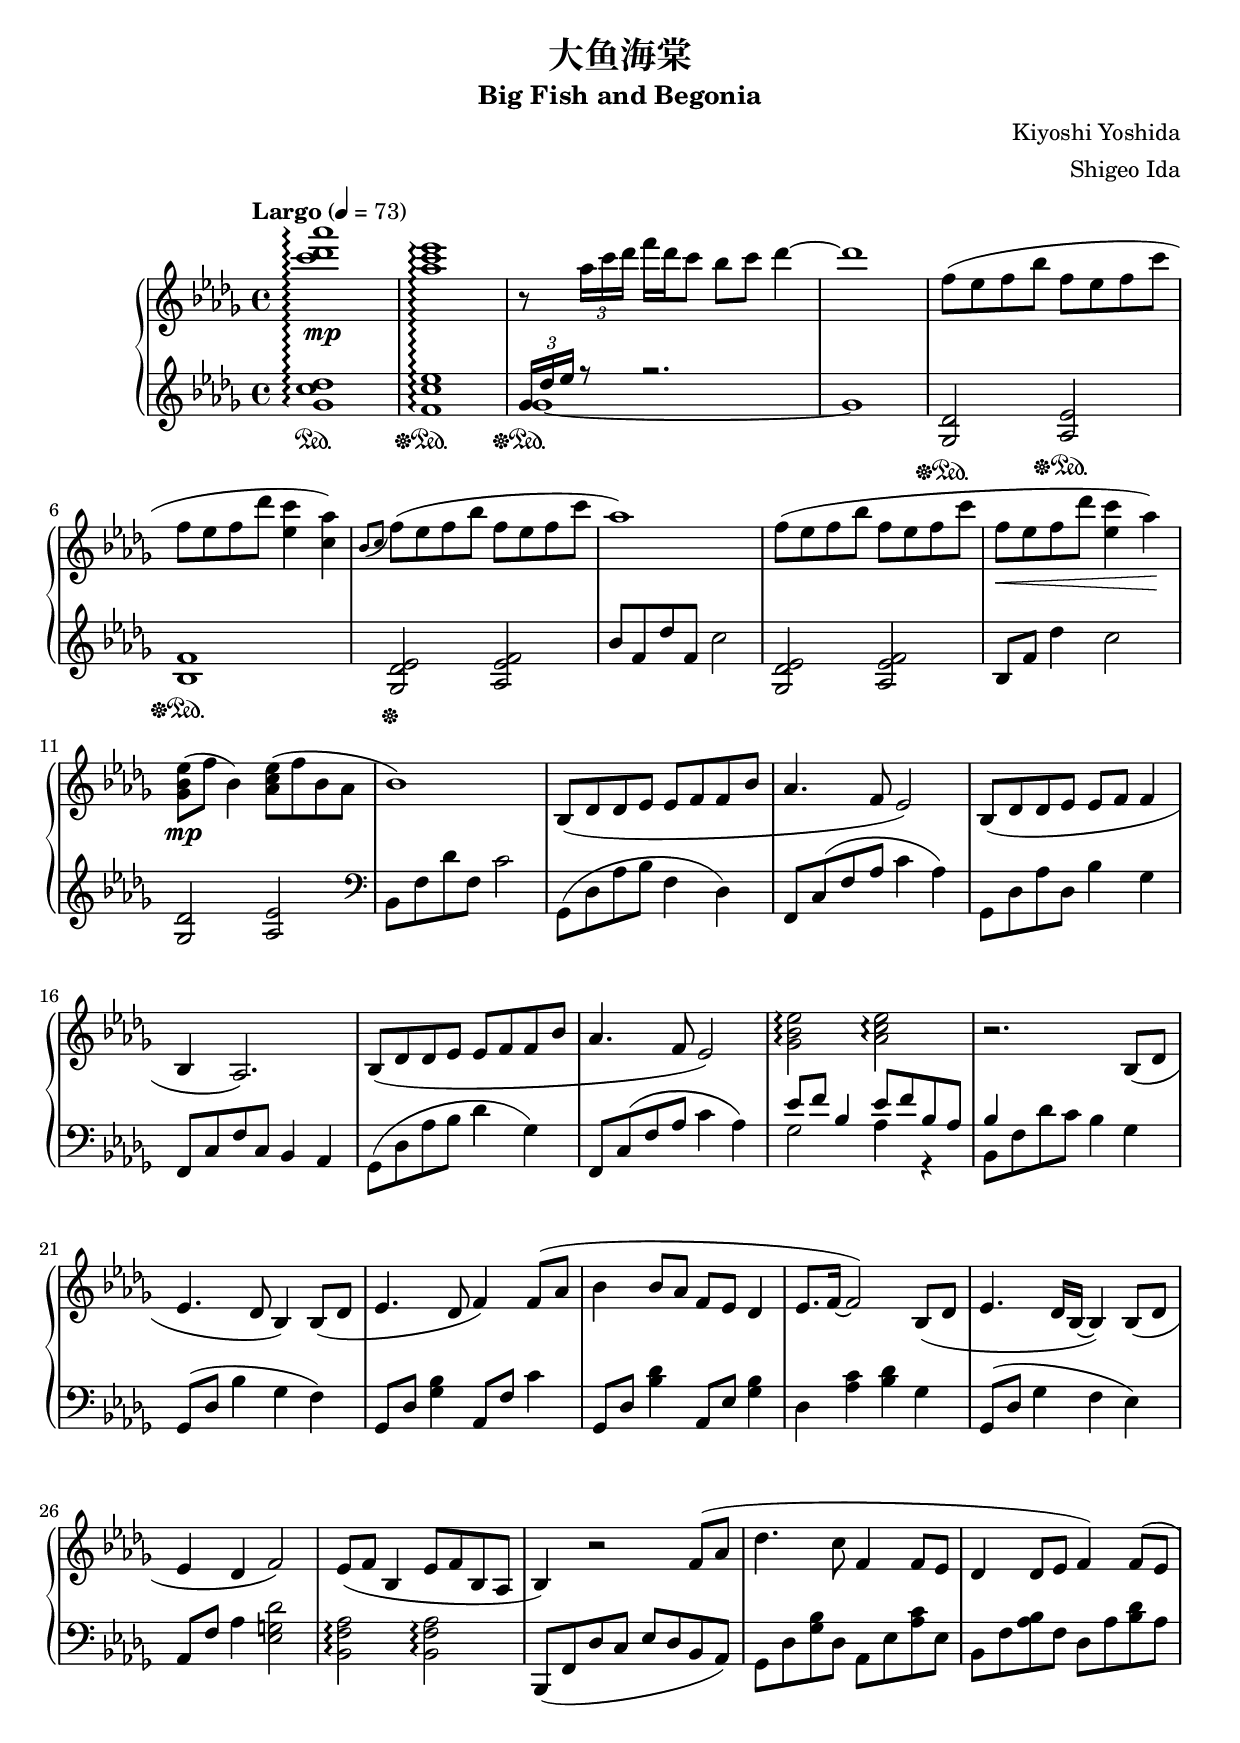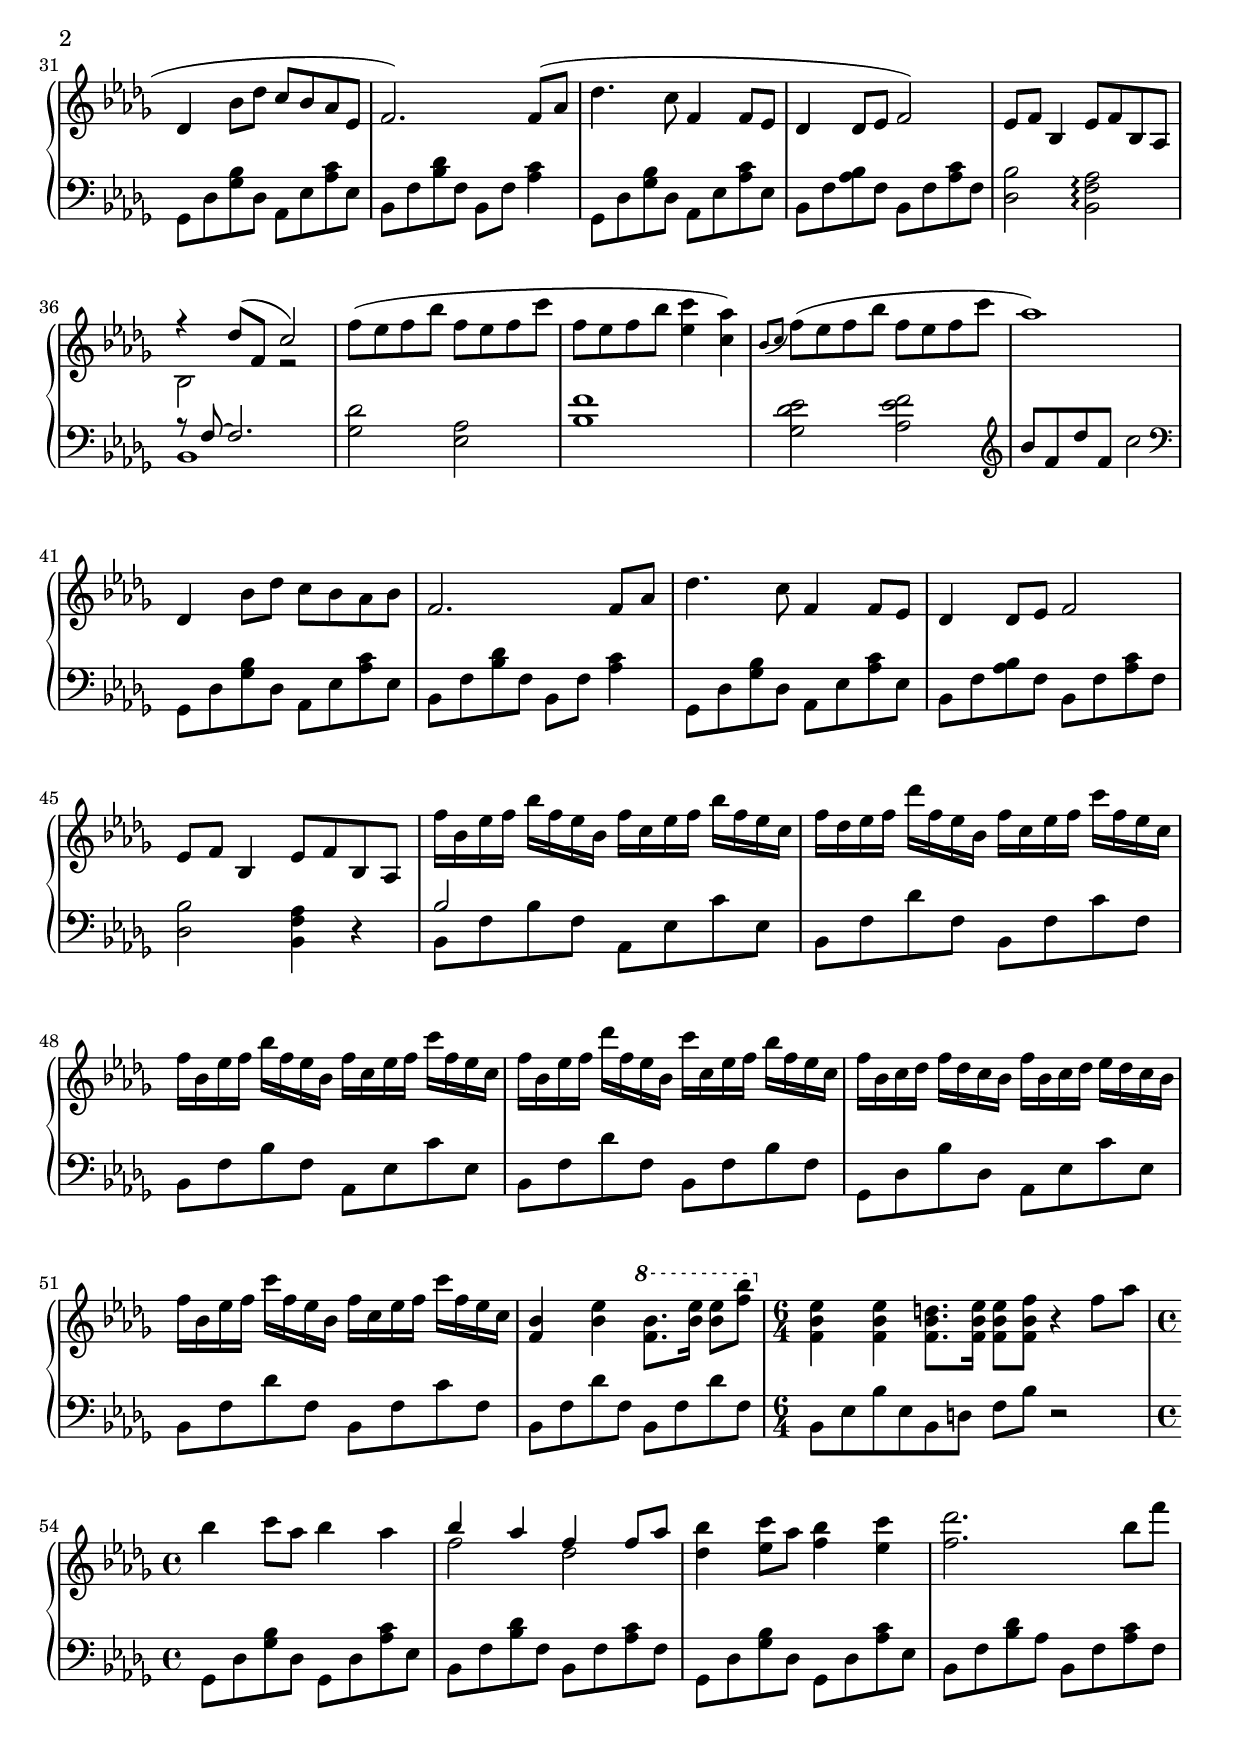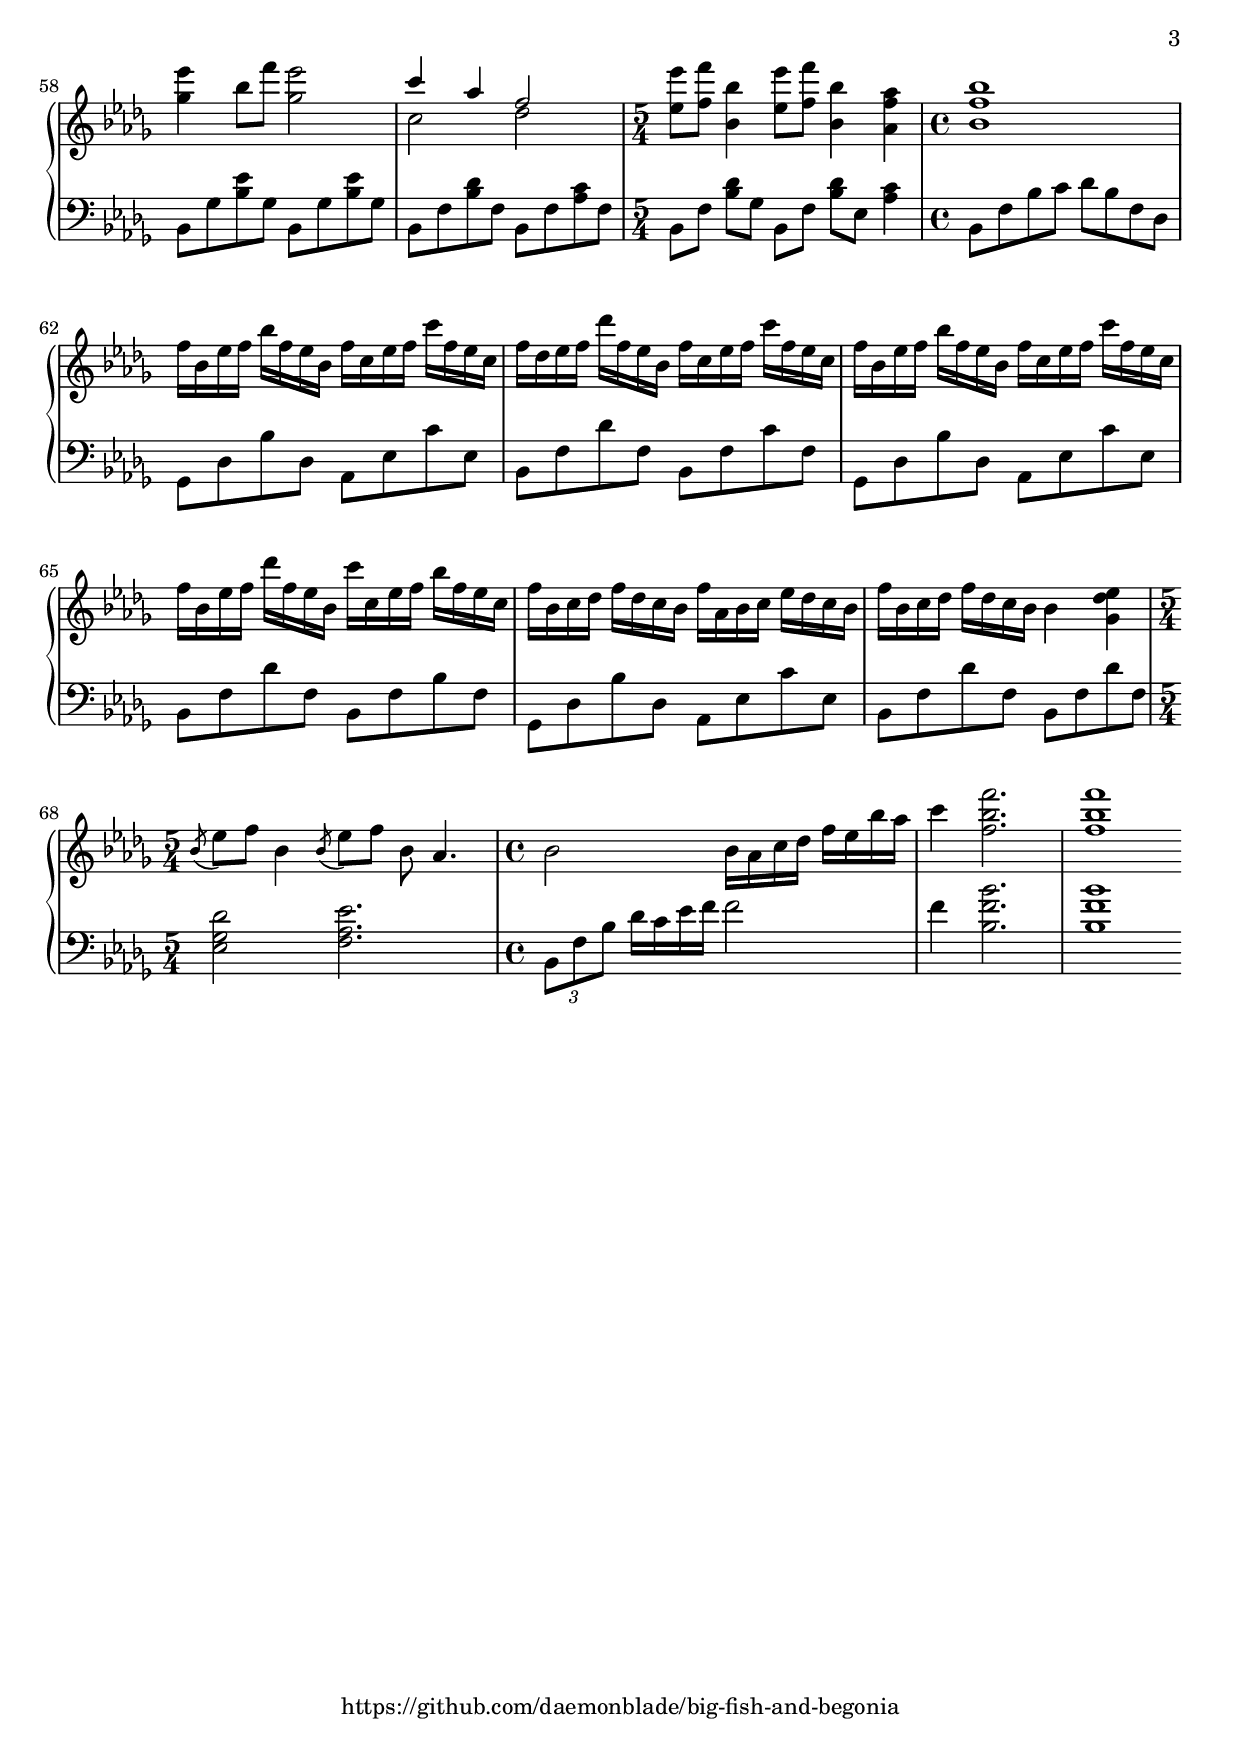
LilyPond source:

%
% Big Fish and Begonia
%
% copyright: 2019 Jonathan Chen
% source: https://github.com/daemonblade/big-fish-and-begonia
% style: indent 2 spaces, 80 cols, 1 bar/line
%
\version "2.19.82"

\header
{
  title = "大鱼海棠"
  subtitle = "Big Fish and Begonia"
  composer = "Kiyoshi Yoshida"
  arranger = "Shigeo Ida"
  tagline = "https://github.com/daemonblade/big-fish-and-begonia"
}

bfab_begin =
{
  \tempo "Largo" 4 = 73
  \time 4/4
  \key des \major
}

bfab_piano_upper = \relative c'''
{
  \clef treble
  <c des aes'>1\arpeggio\mp
  <aes c ees>\arpeggio
  r8 \tuplet 3/2 {aes16 c des} f des c8 bes c des4~
  des1
  f,8( ees f bes f ees f c'
  f, ees  f des' <ees, c'>4 <c aes'>)
  \acciaccatura {bes8 c} f( ees f bes f ees f c'
  aes1)
  f8( ees f bes f ees f c'
  f,\< ees f des' <ees, c'>4 aes\!)
  <ges, bes ees>8\mp( f' bes,4) <aes c ees>8( f' bes, aes
  bes1)
  bes,8( des des ees ees f f bes
  aes4. f8 ees2)
  bes8( des des ees ees f f4
  bes, aes2.)
  bes8( des des ees ees f f bes
  aes4. f8 ees2)
  <ges bes ees>\arpeggio <aes c ees>\arpeggio
  r2. bes,8( des
  ees4. des8 bes4) bes8( des
  ees4. des8 f4) f8( aes
  bes4 bes8 aes f ees des4
  ees8. f16~ f2) bes,8( des
  ees4. des16 bes~ bes4) bes8( des
  ees4 des f2)
  ees8( f bes,4 ees8 f bes, aes
  bes4) r2 f'8( aes
  des4. c8 f,4 f8 ees
  des4 des8 ees f4) f8( ees
  des4 bes'8 des c bes aes ees
  f2.) f8( aes
  des4. c8 f,4 f8 ees
  des4 des8 ees f2)
  ees8 f bes,4 ees8 f bes, aes
  <<
    {
      r4 des'8( f, c'2)
    } \\
    {
      bes,2 r2
    }
  >>
  f''8( ees f bes f ees f c'
  f, ees f bes <ees, c'>4 <c aes'>)
  \acciaccatura {bes8 c} f( ees f bes f ees f c'
  aes1)
  des,,4 bes'8 des c bes aes bes
  f2. f8 aes
  des4. c8 f,4 f8 ees
  des4 des8 ees8 f2
  ees8 f bes,4 ees8 f bes, aes
  f''16 bes, ees f bes f ees bes f' c ees f bes f ees c
  f des ees f des' f, ees bes f' c ees f c' f, ees c
  f bes, ees f bes f ees bes f' c ees f c' f, ees c
  f bes, ees f des' f, ees bes c' c, ees f bes f ees c
  f bes, c des f des c bes f' bes, c des ees des c bes
  f' bes, ees f c' f, ees bes f' c ees f c' f, ees c
  <f, bes>4 <bes ees>
    \ottava #1
      <f' bes>8. <bes ees>16 <bes ees>8 <f' bes>
    \ottava #0
  \time 6/4
  <f,, bes ees>4 <f bes ees> <f bes d>8. <f bes ees>16 <f bes ees>8 <f bes f'> r4 f'8 aes
  \time 4/4
  bes4 c8 aes8 bes4 aes
  <<
    {
      bes aes f f8 aes
    } \\
    {
      f2 des
    }
  >>
  <des bes'>4 <ees c'>8 aes <f bes>4 <ees c'>
  <f des'>2. bes8 f'
  <ges, ees'>4 bes8 f' <ges, ees'>2
  <<
    {
      c4 aes f2
    } \\
    {
      c2 des
    }
  >>
  \time 5/4
  <ees ees'>8 <f f'> <bes, bes'>4 <ees ees'>8 <f f'> <bes, bes'>4 <aes f' aes>
  \time 4/4
  <bes f' bes>1
  f'16 bes, ees f bes f ees bes f' c ees f c' f, ees c
  f des ees f des' f, ees bes f' c ees f c' f, ees c
  f bes, ees f bes f ees bes f' c ees f c' f, ees c
  f bes, ees f des' f, ees bes c' c, ees f bes f ees c
  f bes, c des f des c bes f' aes, bes c ees des c bes
  f' bes, c des f des c bes bes4 <ges des' ees>
  \time 5/4
  \acciaccatura bes8 ees f bes,4 \acciaccatura bes8 ees f bes, aes4.
  \time 4/4
  bes2 bes16 aes c des f ees bes' aes
  c4 <f, bes f'>2.
  <f bes f'>1
  \bar "|."
}

bfab_piano_lower = \relative c''
{
  \clef treble
  <ges c des>1\arpeggio\sustainOn
  <f c' ees>\arpeggio\sustainOff\sustainOn
  <<
    {
      \tuplet 3/2 {ges16 des' ees} r8 r2.
    } \\
    {
      ges,1~\sustainOff\sustainOn
      ges
    }
  >>
  <ges, des'>2\sustainOff\sustainOn <aes ees'>\sustainOff\sustainOn
  <bes f'>1\sustainOff\sustainOn
  <ges des' ees>2\sustainOff <aes ees' f>
  bes'8 f des' f, c'2
  <ges, des' ees> <aes ees' f>
  bes8 f' des'4 c2
  <ges, des'> <aes ees'>
  \clef bass
  bes,8 f' des' f, c'2
  ges,8( des' aes' bes f4 des)
  f,8 c'( f aes c4 aes)
  ges,8 des' aes' des, bes'4 ges
  f,8 c' f c bes4 aes
  ges8( des' aes' bes des4 ges,)
  f,8 c'( f aes c4 aes)
  <<
    {
      ees'8 f bes,4 ees8 f bes, aes
      bes4
    } \\
    {
      ges2 aes4 r
      bes,8 f' des' c bes4 ges
    }
  >>
  ges,8( des' bes'4 ges f)
  ges,8 des' <ges bes>4 aes,8 f' c'4
  ges,8 des' <bes' des>4 aes,8 ees' <ges bes>4
  des <aes' c> <bes des> ges
  ges,8( des' ges4 f ees)
  aes,8 f' aes4 <ees g des'>2
  <bes f' aes>\arpeggio <bes f' aes>\arpeggio
  bes,8( f' des' c ees des bes aes)
  ges des' <ges bes> des aes ees' <aes c> ees
  bes f' <aes bes> f des aes' <bes des> aes
  ges, des' <ges bes> des aes ees' <aes c> ees
  bes f' <bes des> f bes, f' <aes c>4
  ges,8 des' <ges bes> des aes ees' <aes c> ees
  bes f' <aes bes> f bes, f' <aes c> f
  <des bes'>2 <bes f' aes>\arpeggio
  <<
    {
      r8 f'~ f2.
    } \\
    {
      bes,1
    }
  >>
  <ges' des'>2 <aes ees>
  <bes f'>1
  <ges des' ees>2 <aes ees' f>
  \clef treble
  bes'8 f des' f, c'2
  \clef bass
  ges,,8 des' <ges bes> des aes ees' <aes c> ees
  bes f' <bes des> f bes, f' <aes c>4
  ges,8 des' <ges bes> des aes ees' <aes c> ees
  bes f' <aes bes> f bes, f' <aes c> f
  <des bes'>2 <bes f' aes>4 r
  <<
    {
      bes'2
    } \\
    {
      bes,8 f' bes f aes, ees' c' ees,
    }
  >>
  bes f' des' f, bes, f' c' f,
  bes, f' bes f aes, ees' c' ees,
  bes f' des' f, bes, f' bes f
  ges, des' bes' des, aes ees' c' ees,
  bes f' des' f, bes, f' c' f,
  bes, f' des' f, bes, f' des' f,
  \time 6/4
  bes, ees bes' ees, bes d f bes r2
  \time 4/4
  ges,8 des' <ges bes> des ges, des' <aes' c> ees
  bes f' <bes des> f bes, f' <aes c> f
  ges, des' <ges bes> des ges, des' <aes' c> ees
  bes f' <bes des> aes bes, f' <aes c> f
  bes, ges' <bes ees> ges bes, ges' <bes ees> ges
  bes, f' <bes des> f bes, f' <aes c> f
  \time 5/4
  bes, f' <bes des> ges bes, f' <bes des> ees, <aes c>4
  \time 4/4
  bes,8 f' bes c des bes f des
  ges, des' bes' des, aes ees' c' ees,
  bes f' des' f, bes, f' c' f,
  ges, des' bes' des, aes ees' c' ees,
  bes f' des' f, bes, f' bes f
  ges, des' bes' des, aes ees' c' ees,
  bes f' des' f, bes, f' des' f,
  <ees ges des'>2 <f aes ees'>2.
  \time 4/4
  \tuplet 3/2 {bes,8 f' bes} des16 c ees f f2
  f4 <bes, f' bes>2.
  <bes f' bes>1
  \bar ".|"
}

%%%%%%%%%%%%%%%%%%%%%%%%%%%%%%%%%%%%%%%%%%%%%%%%%%%%%%%%%%%%%%%%%%%%%%%%%%%%%%%%
%
% Book Generation
%
%%%%%%%%%%%%%%%%%%%%%%%%%%%%%%%%%%%%%%%%%%%%%%%%%%%%%%%%%%%%%%%%%%%%%%%%%%%%%%%%
\book
{
  \score
  {
    \new PianoStaff
    <<
      \set PianoStaff.connectArpeggios = ##t
      \new Staff = "upper" << \bfab_begin \bfab_piano_upper >>
      \new Staff = "lower" << \bfab_begin \bfab_piano_lower >>
    >>
  }
}
